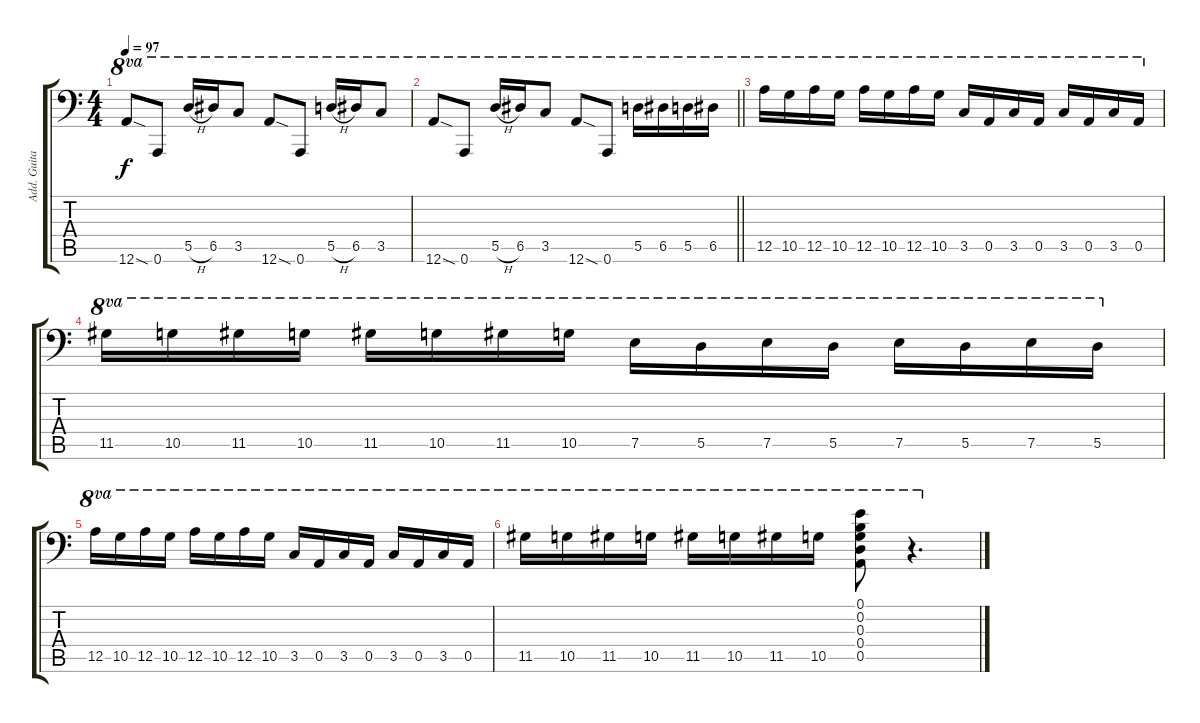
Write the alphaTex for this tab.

\track ("Add. Guitar - Josh Homme" "Add. Guita") {instrument distortionguitar}
\staff {score tabs}
\tuning (E4 B3 G3 D3 A2 A1) {hide}
\ts (4 4)
\tempo 97
\clef f4
\ks c
12.6{sod}.8{ot 8va dy f} 0.6.8{ot 8va} 5.5{h}.16{ot 8va} 6.5.16{ot 8va} 3.5.8{ot 8va} 12.6{sod}.8{ot 8va} 0.6.8{ot 8va} 5.5{h}.16{ot 8va} 6.5.16{ot 8va} 3.5.8{ot 8va} |
\barLineRight lightlight
12.6{sod}.8{ot 8va} 0.6.8{ot 8va} 5.5{h}.16{ot 8va} 6.5.16{ot 8va} 3.5.8{ot 8va} 12.6{sod}.8{ot 8va} 0.6.8{ot 8va} 5.5.16{ot 8va} 6.5.16{ot 8va} 5.5.16{ot 8va} 6.5.16{ot 8va} |
12.5.16{ot 8va} 10.5.16{ot 8va} 12.5.16{ot 8va} 10.5.16{ot 8va} 12.5.16{ot 8va} 10.5.16{ot 8va} 12.5.16{ot 8va} 10.5.16{ot 8va} 3.5.16{ot 8va} 0.5.16{ot 8va} 3.5.16{ot 8va} 0.5.16{ot 8va} 3.5.16{ot 8va} 0.5.16{ot 8va} 3.5.16{ot 8va} 0.5.16{ot 8va} |
11.5.16{ot 8va} 10.5.16{ot 8va} 11.5.16{ot 8va} 10.5.16{ot 8va} 11.5.16{ot 8va} 10.5.16{ot 8va} 11.5.16{ot 8va} 10.5.16{ot 8va} 7.5.16{ot 8va} 5.5.16{ot 8va} 7.5.16{ot 8va} 5.5.16{ot 8va} 7.5.16{ot 8va} 5.5.16{ot 8va} 7.5.16{ot 8va} 5.5.16{ot 8va} |
12.5.16{ot 8va} 10.5.16{ot 8va} 12.5.16{ot 8va} 10.5.16{ot 8va} 12.5.16{ot 8va} 10.5.16{ot 8va} 12.5.16{ot 8va} 10.5.16{ot 8va} 3.5.16{ot 8va} 0.5.16{ot 8va} 3.5.16{ot 8va} 0.5.16{ot 8va} 3.5.16{ot 8va} 0.5.16{ot 8va} 3.5.16{ot 8va} 0.5.16{ot 8va} |
11.5.16{ot 8va} 10.5.16{ot 8va} 11.5.16{ot 8va} 10.5.16{ot 8va} 11.5.16{ot 8va} 10.5.16{ot 8va} 11.5.16{ot 8va} 10.5.16{ot 8va} (0.1 0.2 0.3 0.4 0.5).8{ot 8va} r.4{d ot 8va}
